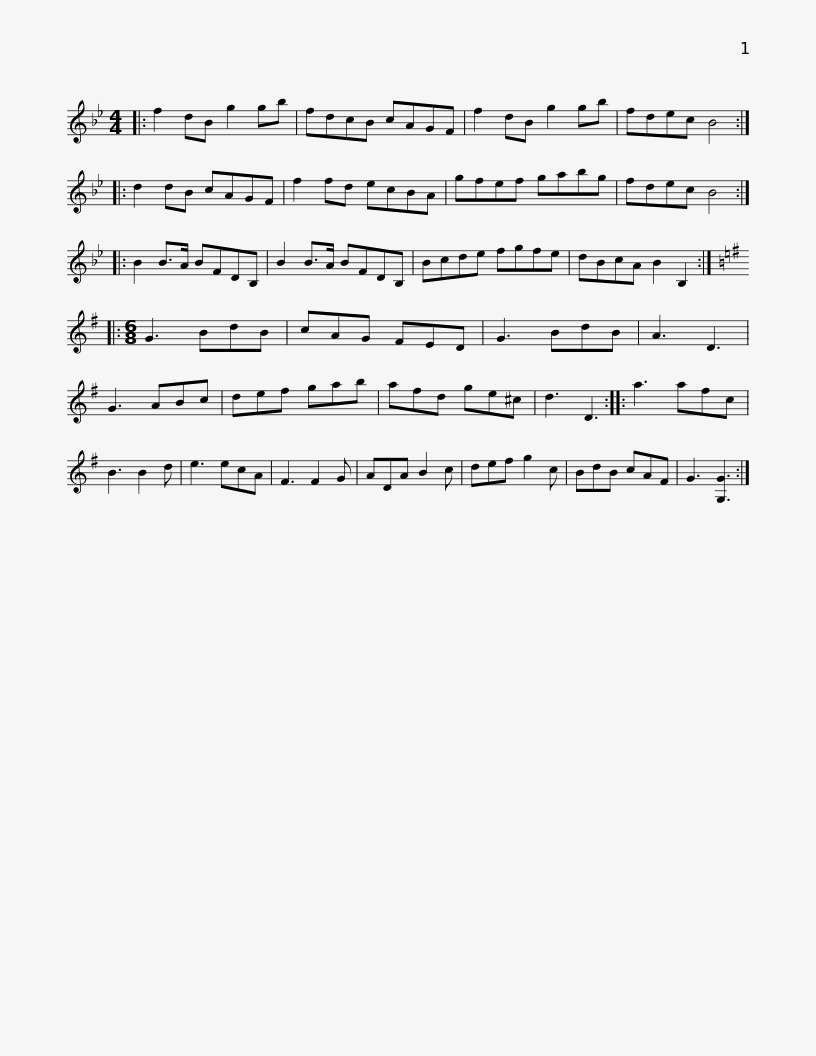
X:1
L:1/8
M:4/4
I:linebreak $
K:Bb
V:1 treble
V:1
|: f2 dB g2 gb | fdcB cAGF | f2 dB g2 gb | fdec B4 :: d2 dB cAGF | %5
 f2 fd ecBA |$ gfef gabg | fdec B4 :: B2 B>A BFDB, | B2 B>A BFDB, | %10
 Bcde fgfe |$ dBcA B2 B,2 ::[K:G][M:6/8] G3 BdB | cAG FED | G3 BdB | %15
 A3 D3 | G3 ABc | def gab |$ afd ge^c | d3 D3 :: %20
 a3 afc | B3 B2 d | e3 ecA | F3 F2 G | ADA B2 c | %25
 def g2 c | BdB cAF |$ G3 [G,G]3 :| %28
